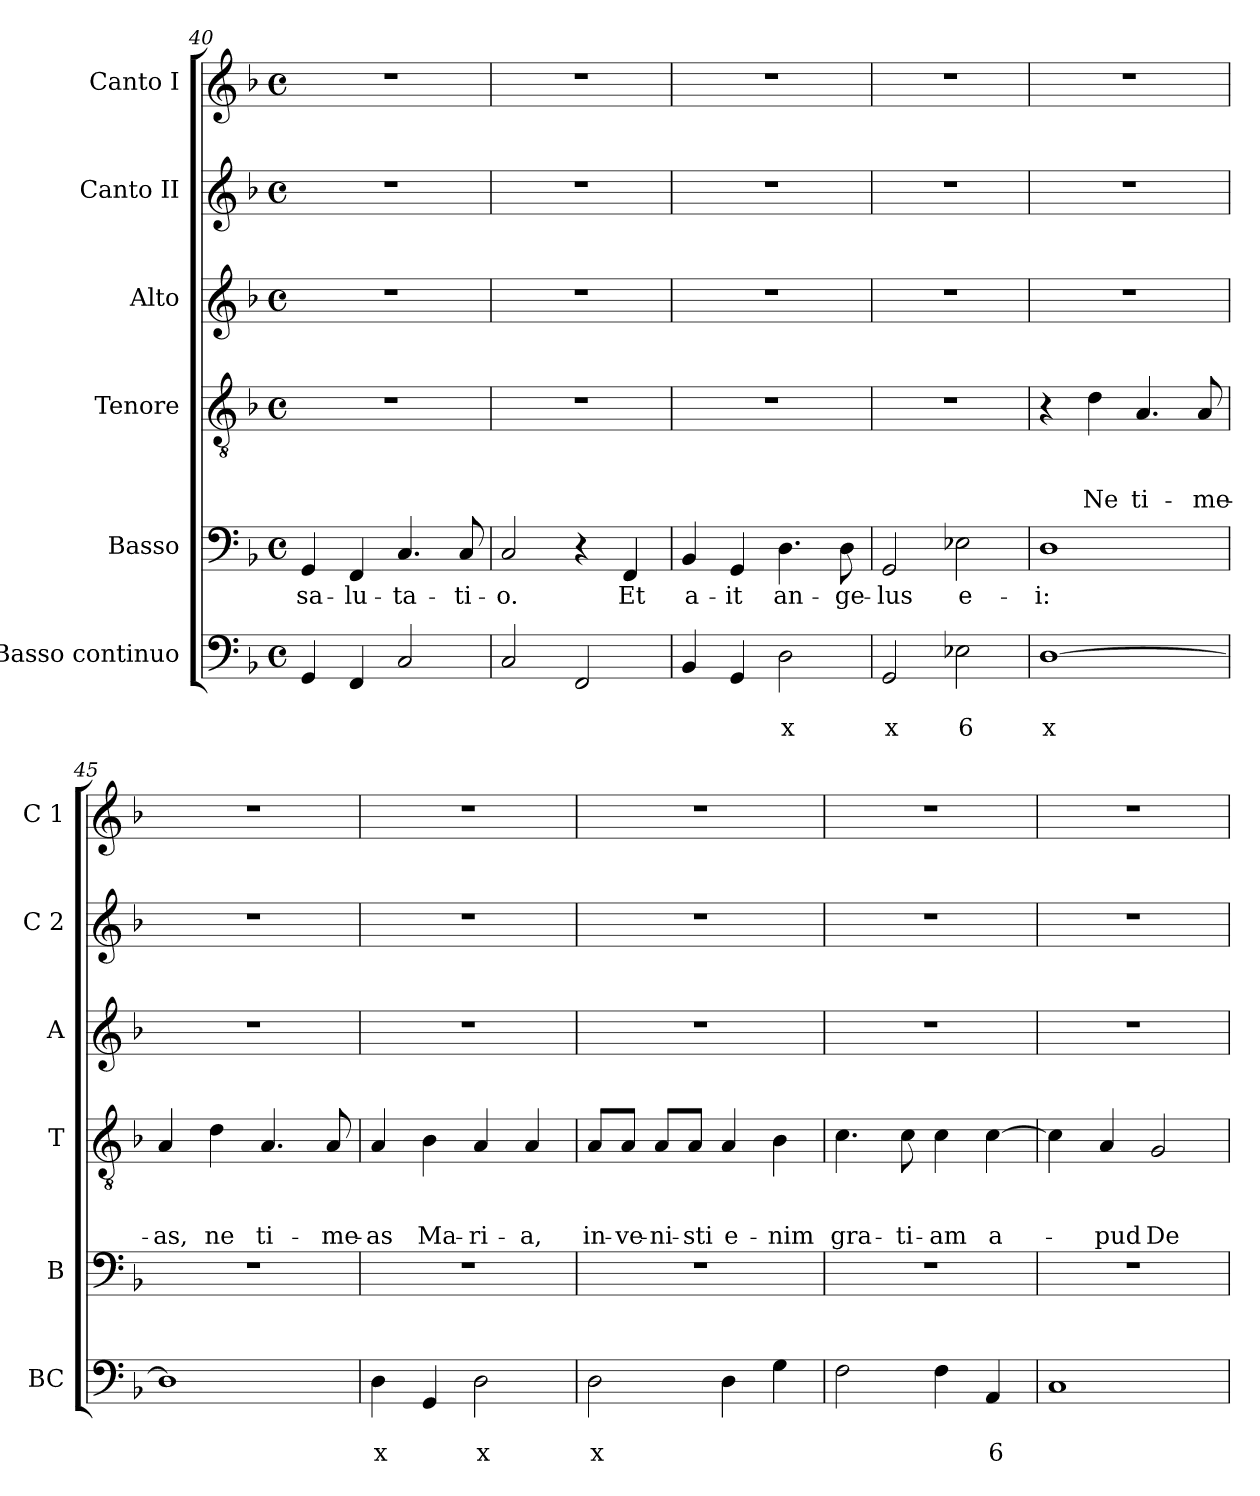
**kern	**text	**text	**kern	**text	**kern	**text	**text	**text	**kern	**kern	**kern
*part6	*part6	*part6	*part5	*part5	*part4	*part4	*part4	*part4	*part3	*part2	*part1
*staff6	*staff6	*staff6	*staff5	*staff5	*staff4	*staff4	*staff4	*staff4	*staff3	*staff2	*staff1
*I"Basso continuo	*	*	*I"Basso	*	*I"Tenore	*	*	*	*I"Alto	*I"Canto II	*I"Canto I
*I'BC	*	*	*I'B	*	*I'T	*	*	*	*I'A	*I'C 2	*I'C 1
*clefF4	*	*	*clefF4	*	*clefGv2	*	*	*	*clefG2	*clefG2	*clefG2
*k[b-]	*	*	*k[b-]	*	*k[b-]	*	*	*	*k[b-]	*k[b-]	*k[b-]
*F:	*	*	*F:	*	*F:	*	*	*	*F:	*F:	*F:
*M4/4	*	*	*M4/4	*	*M4/4	*	*	*	*M4/4	*M4/4	*M4/4
*met(c)	*	*	*met(c)	*	*met(c)	*	*	*	*met(c)	*met(c)	*met(c)
=40	=40	=40	=40	=40	=40	=40	=40	=40	=40	=40	=40
!	!	!	!	!LO:LY:b	!	!	!	!	!	!	!
4GG/	.	.	4GG/	sa-	1r	.	.	.	1r	1r	1r
!	!	!	!	!LO:LY:b	!	!	!	!	!	!	!
4FF/	.	.	4FF/	-lu-	.	.	.	.	.	.	.
!	!	!	!	!LO:LY:b	!	!	!	!	!	!	!
2C/	.	.	4.C/	-ta-	.	.	.	.	.	.	.
!	!	!	!	!LO:LY:b	!	!	!	!	!	!	!
.	.	.	8C/	-ti-	.	.	.	.	.	.	.
=41	=41	=41	=41	=41	=41	=41	=41	=41	=41	=41	=41
!	!	!	!	!LO:LY:b	!	!	!	!	!	!	!
2C/	.	.	2C/	-o.	1r	.	.	.	1r	1r	1r
2FF/	.	.	4r	.	.	.	.	.	.	.	.
!	!	!	!	!LO:LY:b	!	!	!	!	!	!	!
.	.	.	4FF/	Et	.	.	.	.	.	.	.
=42	=42	=42	=42	=42	=42	=42	=42	=42	=42	=42	=42
!	!	!	!	!LO:LY:b	!	!	!	!	!	!	!
4BB-/	.	.	4BB-/	a-	1r	.	.	.	1r	1r	1r
!	!	!	!	!LO:LY:b	!	!	!	!	!	!	!
4GG/	.	.	4GG/	-it	.	.	.	.	.	.	.
!	!	!LO:LY:b	!	!LO:LY:b	!	!	!	!	!	!	!
2D\	.	x	4.D\	an-	.	.	.	.	.	.	.
!	!	!	!	!LO:LY:b	!	!	!	!	!	!	!
.	.	.	8D\	-ge-	.	.	.	.	.	.	.
!!LO:PB:g=z
=43	=43	=43	=43	=43	=43	=43	=43	=43	=43	=43	=43
!	!	!LO:LY:b	!	!LO:LY:b	!	!	!	!	!	!	!
2GG/	.	x	2GG/	-lus	1r	.	.	.	1r	1r	1r
!	!	!LO:LY:b	!	!LO:LY:b	!	!	!	!	!	!	!
2E-X\	.	6	2E-X\	e-	.	.	.	.	.	.	.
=44	=44	=44	=44	=44	=44	=44	=44	=44	=44	=44	=44
!	!	!LO:LY:b	!	!LO:LY:b	!	!	!	!	!	!	!
[1D	.	x	1D	-i:	4r	.	.	.	1r	1r	1r
!	!	!	!	!	!	!	!	!LO:LY:b	!	!	!
.	.	.	.	.	4d\	.	.	Ne	.	.	.
!	!	!	!	!	!	!	!	!LO:LY:b	!	!	!
.	.	.	.	.	4.A/	.	.	ti-	.	.	.
!	!	!	!	!	!	!	!	!LO:LY:b	!	!	!
.	.	.	.	.	8A/	.	.	-me-	.	.	.
=45	=45	=45	=45	=45	=45	=45	=45	=45	=45	=45	=45
!	!	!	!	!	!	!	!	!LO:LY:b	!	!	!
1D]	.	.	1r	.	4A/	.	.	-as,	1r	1r	1r
!	!	!	!	!	!	!	!	!LO:LY:b	!	!	!
.	.	.	.	.	4d\	.	.	ne	.	.	.
!	!	!	!	!	!	!	!	!LO:LY:b	!	!	!
.	.	.	.	.	4.A/	.	.	ti-	.	.	.
!	!	!	!	!	!	!	!	!LO:LY:b	!	!	!
.	.	.	.	.	8A/	.	.	-me-	.	.	.
=46	=46	=46	=46	=46	=46	=46	=46	=46	=46	=46	=46
!	!	!LO:LY:b	!	!	!	!	!	!LO:LY:b	!	!	!
4D\	.	x	1r	.	4A/	.	.	-as	1r	1r	1r
!	!	!	!	!	!	!	!	!LO:LY:b	!	!	!
4GG/	.	.	.	.	4B-\	.	.	Ma-	.	.	.
!	!	!LO:LY:b	!	!	!	!	!	!LO:LY:b	!	!	!
2D\	.	x	.	.	4A/	.	.	-ri-	.	.	.
!	!	!	!	!	!	!	!	!LO:LY:b	!	!	!
.	.	.	.	.	4A/	.	.	-a,	.	.	.
=47	=47	=47	=47	=47	=47	=47	=47	=47	=47	=47	=47
!	!	!LO:LY:b	!	!	!	!	!	!LO:LY:b	!	!	!
2D\	.	x	1r	.	8A/L	.	.	in-	1r	1r	1r
!	!	!	!	!	!	!	!	!LO:LY:b	!	!	!
.	.	.	.	.	8A/J	.	.	-ve-	.	.	.
!	!	!	!	!	!	!	!	!LO:LY:b	!	!	!
.	.	.	.	.	8A/L	.	.	-ni-	.	.	.
!	!	!	!	!	!	!	!	!LO:LY:b	!	!	!
.	.	.	.	.	8A/J	.	.	-sti	.	.	.
!	!	!	!	!	!	!	!	!LO:LY:b	!	!	!
4D\	.	.	.	.	4A/	.	.	e-	.	.	.
!	!	!	!	!	!	!	!	!LO:LY:b	!	!	!
4G\	.	.	.	.	4B-\	.	.	-nim	.	.	.
=48	=48	=48	=48	=48	=48	=48	=48	=48	=48	=48	=48
!	!	!	!	!	!	!	!	!LO:LY:b	!	!	!
2F\	.	.	1r	.	4.c\	.	.	gra-	1r	1r	1r
!	!	!	!	!	!	!	!	!LO:LY:b	!	!	!
.	.	.	.	.	8c\	.	.	-ti-	.	.	.
!	!	!	!	!	!	!	!	!LO:LY:b	!	!	!
4F\	.	.	.	.	4c\	.	.	-am	.	.	.
!	!	!LO:LY:b	!	!	!	!	!	!LO:LY:b	!	!	!
4AA/	.	6	.	.	[4c\	.	.	a-	.	.	.
!!LO:LB:g=z
=49	=49	=49	=49	=49	=49	=49	=49	=49	=49	=49	=49
1C	.	.	1r	.	4c\]	.	.	.	1r	1r	1r
!	!	!	!	!	!	!	!	!LO:LY:b	!	!	!
.	.	.	.	.	4A/	.	.	-pud	.	.	.
!	!	!	!	!	!	!	!	!LO:LY:b	!	!	!
.	.	.	.	.	2G/	.	.	De-	.	.	.
=	=	=	=	=	=	=	=	=	=	=	=
*-	*-	*-	*-	*-	*-	*-	*-	*-	*-	*-	*-
